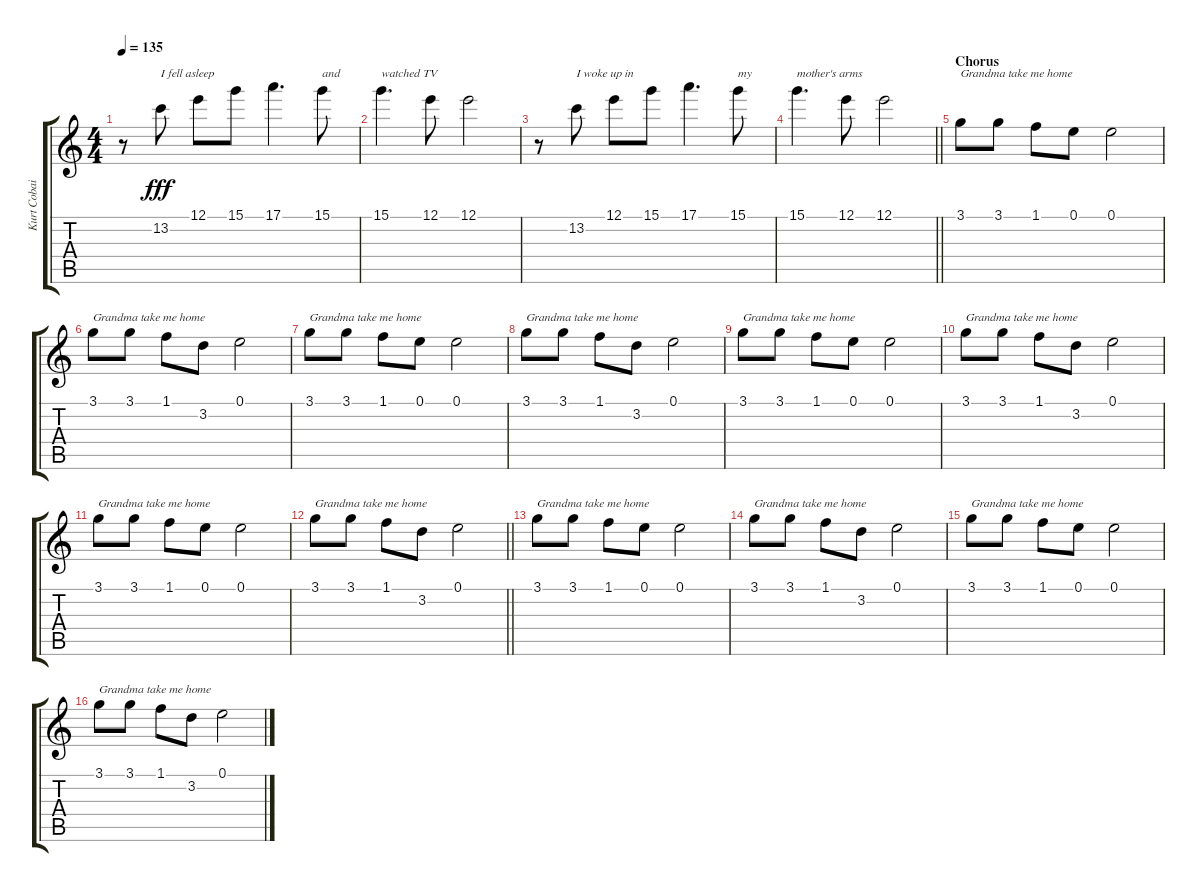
\track ("Kurt Cobain - Vocals" "Kurt Cobai") {instrument overdrivenguitar}
\staff {score tabs}
\tuning (E4 B3 G3 D3 A2 E2) {hide}
\ts (4 4)
\tempo 135
\clef g2
\ks c
r.8{dy fff} 13.2.8{txt "I fell asleep"} 12.1.8 15.1.8 17.1.4{d} 15.1.8{txt "and"} |
15.1.4{d txt "watched TV"} 12.1.8 12.1.2 |
r.8 13.2.8{txt "I woke up in"} 12.1.8 15.1.8 17.1.4{d} 15.1.8{txt "my"} |
\barLineRight lightlight
15.1.4{d txt "mother's arms"} 12.1.8 12.1.2 |
\section ("" "Chorus")
3.1.8{txt "Grandma take me home"} 3.1.8 1.1.8 0.1.8 0.1.2 |
3.1.8{txt "Grandma take me home"} 3.1.8 1.1.8 3.2.8 0.1.2 |
3.1.8{txt "Grandma take me home"} 3.1.8 1.1.8 0.1.8 0.1.2 |
3.1.8{txt "Grandma take me home"} 3.1.8 1.1.8 3.2.8 0.1.2 |
3.1.8{txt "Grandma take me home"} 3.1.8 1.1.8 0.1.8 0.1.2 |
3.1.8{txt "Grandma take me home"} 3.1.8 1.1.8 3.2.8 0.1.2 |
3.1.8{txt "Grandma take me home"} 3.1.8 1.1.8 0.1.8 0.1.2 |
\barLineRight lightlight
3.1.8{txt "Grandma take me home"} 3.1.8 1.1.8 3.2.8 0.1.2 |
3.1.8{txt "Grandma take me home"} 3.1.8 1.1.8 0.1.8 0.1.2 |
3.1.8{txt "Grandma take me home"} 3.1.8 1.1.8 3.2.8 0.1.2 |
3.1.8{txt "Grandma take me home"} 3.1.8 1.1.8 0.1.8 0.1.2 |
3.1.8{txt "Grandma take me home"} 3.1.8 1.1.8 3.2.8 0.1.2
